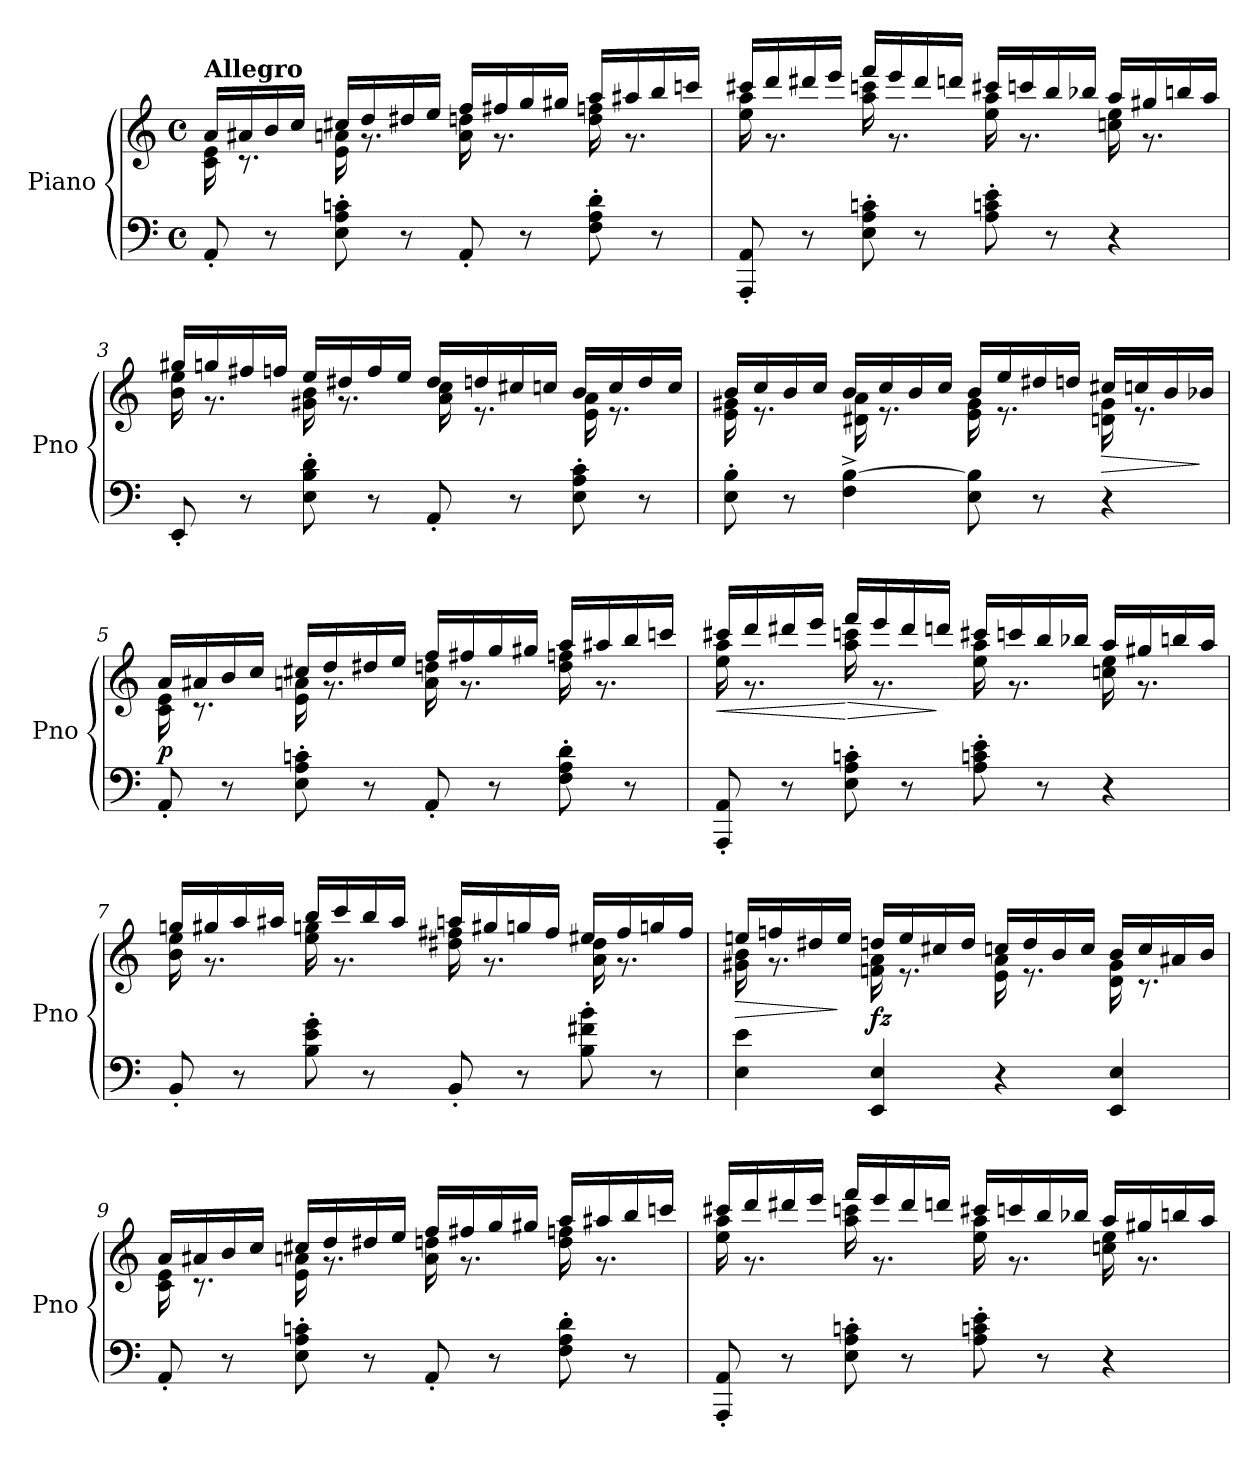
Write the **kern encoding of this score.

**kern	**kern	**dynam
*part1	*part1	*part1
*staff2	*staff1	*staff1/2
*I"Piano	*	*
*I'Pno	*	*
*clefF4	*clefG2	*
*k[]	*k[]	*
*M4/4	*M4/4	*
*met(c)	*met(c)	*
*MM144	*MM144	*
=1	=1	=1
*	*^	*
!	!LO:TX:a:B:t=Allegro	!	!
!	!	!	!LO:DY:b
!	!	!	!LO:DY:n=1:b
8AA'/	16a/LL	16c\ 16e\	other-dynamics p
.	16a#X/	8.r	.
8r	16b/	.	.
.	16cc/JJ	.	.
8E\' 8A\' 8cn\'	16cc#X/LL	16e\ 16an\	.
.	16dd/	8.r	.
8r	16dd#X/	.	.
.	16ee/JJ	.	.
!	!	!	!LO:DY:n=2:b
8AA'/	16ff/LL	16a\ 16ddn\	other-dynamics
.	16ff#X/	8.r	.
8r	16gg/	.	.
.	16gg#X/JJ	.	.
8F\' 8A\' 8d\'	16aa/LL	16dd\ 16ffn\	.
.	16aa#X/	8.r	.
8r	16bb/	.	.
.	16cccn/JJ	.	.
=2	=2	=2	=2
8AAA/' 8AA/'	16ccc#X/LL	16ee\ 16aa\	.
.	16ddd/	8.r	.
8r	16ddd#X/	.	.
.	16eee/JJ	.	.
8E\' 8A\' 8cn\'	16fff/LL	16aa\ 16cccn\	.
.	16eee/	8.r	.
8r	16ddd#/	.	.
.	16dddn/JJ	.	.
8A\' 8cn\' 8e\'	16ccc#X/LL	16ee\ 16aa\	.
.	16cccn/	8.r	.
8r	16bb/	.	.
.	16bb-X/JJ	.	.
4r	16aa/LL	16ccn\ 16ee\	.
.	16gg#X/	8.r	.
.	16bbn/	.	.
.	16aa/JJ	.	.
!!LO:LB:g=z	!!
=3	=3	=3	=3
8EE'/	16gg#X/LL	16b\ 16ee\	.
.	16ggn/	8.r	.
8r	16ff#X/	.	.
.	16ffn/JJ	.	.
8E\' 8B\' 8d\'	16ee/LL	16g#X\ 16b\	.
.	16dd#X/	8.r	.
8r	16ff/	.	.
.	16ee/JJ	.	.
8AA'/	16dd#/LL	16a\ 16cc\	.
.	16ddn/	8.r	.
8r	16cc#X/	.	.
.	16ccn/JJ	.	.
8E\' 8A\' 8c\'	16b/LL	16e\ 16a\	.
.	16cc/	8.r	.
8r	16dd/	.	.
.	16cc/JJ	.	.
=4	=4	=4	=4
8E\' 8B\'	16b/LL	16e\ 16g#X\	.
.	16cc/	8.r	.
8r	16b/	.	.
.	16cc/JJ	.	.
4F\^ [4B\^	16b/LL	16d#X\ 16a\	.
.	16cc/	8.r	.
.	16b/	.	.
.	16cc/JJ	.	.
8E\ 8B\]	16b/LL	16e\ 16g#\	.
.	16ee/	8.r	.
8r	16dd#X/	.	.
.	16ddn/JJ	.	.
!	!	!	!LO:HP:b
4r	16cc#X/LL	16dn\ 16g#\	>
.	16ccn/	8.r	.
.	16b/	.	.
.	16b-X/JJ	.	]
!!LO:LB:g=z	!!
=5	=5	=5	=5
!	!	!	!LO:DY:b
8AA'/	16a/LL	16c\ 16e\	p
.	16a#X/	8.r	.
8r	16b/	.	.
.	16cc/JJ	.	.
8E\' 8A\' 8cn\'	16cc#X/LL	16e\ 16an\	.
.	16dd/	8.r	.
8r	16dd#X/	.	.
.	16ee/JJ	.	.
!	!	!	!LO:DY:b
8AA'/	16ff/LL	16a\ 16ddn\	other-dynamics
.	16ff#X/	8.r	.
8r	16gg/	.	.
.	16gg#X/JJ	.	.
8F\' 8A\' 8d\'	16aa/LL	16dd\ 16ffn\	.
.	16aa#X/	8.r	.
8r	16bb/	.	.
.	16cccn/JJ	.	.
=6	=6	=6	=6
!	!	!	!LO:HP:b
8AAA/' 8AA/'	16ccc#X/LL	16ee\ 16aa\	<
.	16ddd/	8.r	.
8r	16ddd#X/	.	.
.	16eee/JJ	.	.
!	!	!	!LO:HP:n=1:b
8E\' 8A\' 8cn\'	16fff/LL	16aa\ 16cccn\	[ >
.	16eee/	8.r	.
8r	16ddd#/	.	.
.	16dddn/JJ	.	]
8A\' 8cn\' 8e\'	16ccc#X/LL	16ee\ 16aa\	.
.	16cccn/	8.r	.
8r	16bb/	.	.
.	16bb-X/JJ	.	.
4r	16aa/LL	16ccn\ 16ee\	.
.	16gg#X/	8.r	.
.	16bbn/	.	.
.	16aa/JJ	.	.
!!LO:LB:g=z	!!
=7	=7	=7	=7
8BB'/	16ggn/LL	16b\ 16ee\	.
.	16gg#X/	8.r	.
8r	16aa/	.	.
.	16aa#X/JJ	.	.
8B\' 8e\' 8g\'	16bb/LL	16ee\ 16ggn\	.
.	16ccc/	8.r	.
8r	16bb/	.	.
.	16aa#/JJ	.	.
8BB'/	16aan/LL	16dd#X\ 16ff#X\	.
.	16gg#X/	8.r	.
8r	16ggn/	.	.
.	16ff#/JJ	.	.
8B\' 8f#X\' 8b\'	16ee#X/LL	16a\ 16dd#\	.
.	16ff#/	8.r	.
8r	16ggn/	.	.
.	16ff#/JJ	.	.
=8	=8	=8	=8
!	!	!	!LO:HP:b
4E\ 4e\	16een/LL	16g#X\ 16b\	>
.	16ffn/	8.r	.
.	16dd#X/	.	.
.	16ee/JJ	.	]
!	!	!	!LO:DY:b
4EE/ 4E/	16ddn/LL	16fn\ 16a\	fz
.	16ee/	8.r	.
.	16cc#X/	.	.
.	16dd/JJ	.	.
4r	16ccn/LL	16e\ 16a\	.
.	16dd/	8.r	.
.	16b/	.	.
.	16cc/JJ	.	.
4EE/ 4E/	16b/LL	16d\ 16g#\	.
.	16cc/	8.r	.
.	16a#X/	.	.
.	16b/JJ	.	.
!!LO:LB:g=z	!!
=9	=9	=9	=9
!	!	!	!LO:DY:b
!	!	!	!LO:DY:n=1:b
8AA'/	16a/LL	16c\ 16e\	other-dynamics p
.	16a#X/	8.r	.
8r	16b/	.	.
.	16cc/JJ	.	.
8E\' 8A\' 8cn\'	16cc#X/LL	16e\ 16an\	.
.	16dd/	8.r	.
8r	16dd#X/	.	.
.	16ee/JJ	.	.
!	!	!	!LO:DY:n=2:b
8AA'/	16ff/LL	16a\ 16ddn\	other-dynamics
.	16ff#X/	8.r	.
8r	16gg/	.	.
.	16gg#X/JJ	.	.
8F\' 8A\' 8d\'	16aa/LL	16dd\ 16ffn\	.
.	16aa#X/	8.r	.
8r	16bb/	.	.
.	16cccn/JJ	.	.
=10	=10	=10	=10
8AAA/' 8AA/'	16ccc#X/LL	16ee\ 16aa\	.
.	16ddd/	8.r	.
8r	16ddd#X/	.	.
.	16eee/JJ	.	.
8E\' 8A\' 8cn\'	16fff/LL	16aa\ 16cccn\	.
.	16eee/	8.r	.
8r	16ddd#/	.	.
.	16dddn/JJ	.	.
8A\' 8cn\' 8e\'	16ccc#X/LL	16ee\ 16aa\	.
.	16cccn/	8.r	.
8r	16bb/	.	.
.	16bb-X/JJ	.	.
4r	16aa/LL	16ccn\ 16ee\	.
.	16gg#X/	8.r	.
.	16bbn/	.	.
.	16aa/JJ	.	.
*	*v	*v	*
=	=	=
*-	*-	*-
